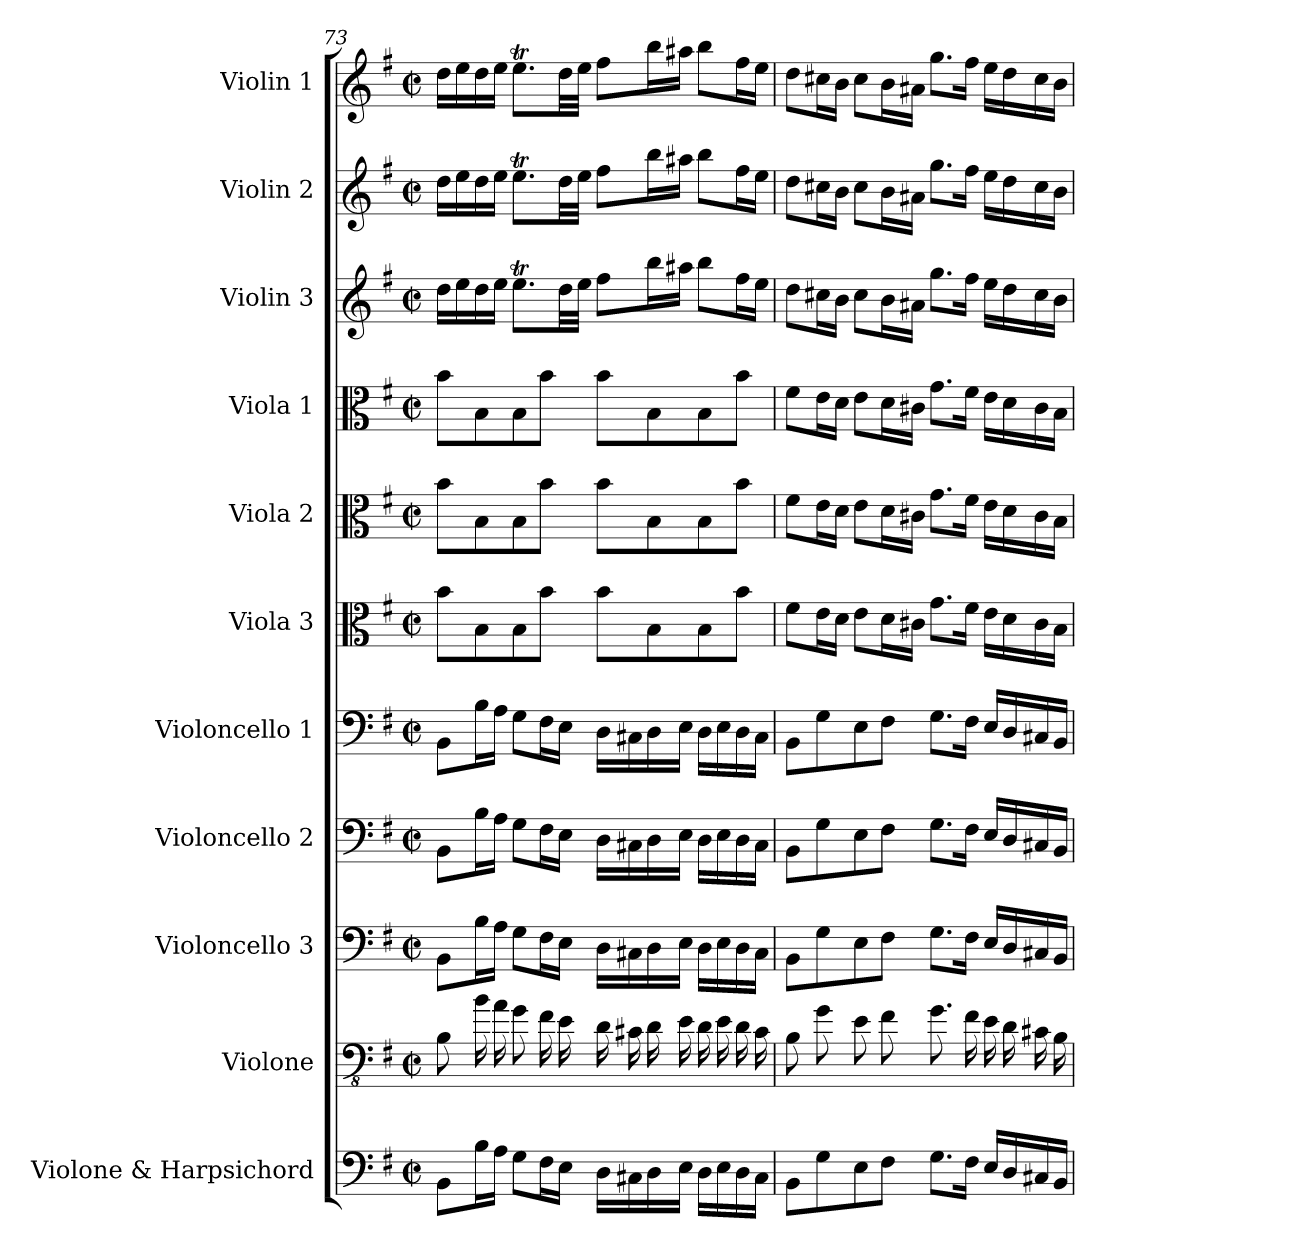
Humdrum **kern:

**kern	**kern	**kern	**kern	**kern	**kern	**kern	**kern	**kern	**kern	**kern
*part11	*part10	*part9	*part8	*part7	*part6	*part5	*part4	*part3	*part2	*part1
*staff11	*staff10	*staff9	*staff8	*staff7	*staff6	*staff5	*staff4	*staff3	*staff2	*staff1
*I"Violone &amp; Harpsichord	*I"Violone	*I"Violoncello 3	*I"Violoncello 2	*I"Violoncello 1	*I"Viola 3	*I"Viola 2	*I"Viola 1	*I"Violin 3	*I"Violin 2	*I"Violin 1
*I'Vne. &amp; Hch.	*I'Vne.	*I'Vc. 3	*I'Vc. 2	*I'Vc. 1	*I'Vla. 3	*I'Vla. 2	*I'Vla. 1	*I'Vln. 3	*I'Vln. 2	*I'Vln. 1
*clefF4	*clefFv4	*clefF4	*clefF4	*clefF4	*clefC3	*clefC3	*clefC3	*clefG2	*clefG2	*clefG2
*	*ITrd7c12	*	*	*	*	*	*	*	*	*
*k[f#]	*k[f#]	*k[f#]	*k[f#]	*k[f#]	*k[f#]	*k[f#]	*k[f#]	*k[f#]	*k[f#]	*k[f#]
*M4/4	*M4/4	*M4/4	*M4/4	*M4/4	*M4/4	*M4/4	*M4/4	*M4/4	*M4/4	*M4/4
*met(c|)	*met(c|)	*met(c|)	*met(c|)	*met(c|)	*met(c|)	*met(c|)	*met(c|)	*met(c|)	*met(c|)	*met(c|)
=73	=73	=73	=73	=73	=73	=73	=73	=73	=73	=73
8BB\L	8BBB	8BB\L	8BB\L	8BB\L	8b\L	8b\L	8b\L	16dd\LL	16dd\LL	16dd\LL
.	.	.	.	.	.	.	.	16ee\	16ee\	16ee\
16B\L	16BB	16B\L	16B\L	16B\L	8B\	8B\	8B\	16dd\	16dd\	16dd\
16A\JJ	16AA	16A\JJ	16A\JJ	16A\JJ	.	.	.	16ee\JJ	16ee\JJ	16ee\JJ
8G\L	8GG	8G\L	8G\L	8G\L	8B\	8B\	8B\	8.eeT\L	8.eeT\L	8.eeT\L
16F#\L	16FF#	16F#\L	16F#\L	16F#\L	8b\J	8b\J	8b\J	.	.	.
16E\JJ	16EE	16E\JJ	16E\JJ	16E\JJ	.	.	.	32dd\LL	32dd\LL	32dd\LL
.	.	.	.	.	.	.	.	32ee\JJJ	32ee\JJJ	32ee\JJJ
16D\LL	16DD	16D\LL	16D\LL	16D\LL	8b\L	8b\L	8b\L	8ff#\L	8ff#\L	8ff#\L
16C#X\	16CC#X	16C#X\	16C#X\	16C#X\	.	.	.	.	.	.
16D\	16DD	16D\	16D\	16D\	8B\	8B\	8B\	16bb\L	16bb\L	16bb\L
16E\JJ	16EE	16E\JJ	16E\JJ	16E\JJ	.	.	.	16aa#X\JJ	16aa#X\JJ	16aa#X\JJ
16D\LL	16DD	16D\LL	16D\LL	16D\LL	8B\	8B\	8B\	8bb\L	8bb\L	8bb\L
16E\	16EE	16E\	16E\	16E\	.	.	.	.	.	.
16D\	16DD	16D\	16D\	16D\	8b\J	8b\J	8b\J	16ff#\L	16ff#\L	16ff#\L
16C#\JJ	16CC#	16C#\JJ	16C#\JJ	16C#\JJ	.	.	.	16ee\JJ	16ee\JJ	16ee\JJ
!!LO:LB:g=z
=74	=74	=74	=74	=74	=74	=74	=74	=74	=74	=74
8BB\L	8BBB	8BB\L	8BB\L	8BB\L	8f#\L	8f#\L	8f#\L	8dd\L	8dd\L	8dd\L
8G\	8GG	8G\	8G\	8G\	16e\L	16e\L	16e\L	16cc#X\L	16cc#X\L	16cc#X\L
.	.	.	.	.	16d\JJ	16d\JJ	16d\JJ	16b\JJ	16b\JJ	16b\JJ
8E\	8EE	8E\	8E\	8E\	8e\L	8e\L	8e\L	8cc#\L	8cc#\L	8cc#\L
8F#\J	8FF#	8F#\J	8F#\J	8F#\J	16d\L	16d\L	16d\L	16b\L	16b\L	16b\L
.	.	.	.	.	16c#X\JJ	16c#X\JJ	16c#X\JJ	16a#X\JJ	16a#X\JJ	16a#X\JJ
8.G\L	8.GG	8.G\L	8.G\L	8.G\L	8.g\L	8.g\L	8.g\L	8.gg\L	8.gg\L	8.gg\L
16F#\Jk	16FF#	16F#\Jk	16F#\Jk	16F#\Jk	16f#\Jk	16f#\Jk	16f#\Jk	16ff#\Jk	16ff#\Jk	16ff#\Jk
16E/LL	16EE	16E/LL	16E/LL	16E/LL	16e\LL	16e\LL	16e\LL	16ee\LL	16ee\LL	16ee\LL
16D/	16DD	16D/	16D/	16D/	16d\	16d\	16d\	16dd\	16dd\	16dd\
16C#X/	16CC#X	16C#X/	16C#X/	16C#X/	16c#\	16c#\	16c#\	16cc#\	16cc#\	16cc#\
16BB/JJ	16BBB	16BB/JJ	16BB/JJ	16BB/JJ	16B\JJ	16B\JJ	16B\JJ	16b\JJ	16b\JJ	16b\JJ
=	=	=	=	=	=	=	=	=	=	=
*-	*-	*-	*-	*-	*-	*-	*-	*-	*-	*-
